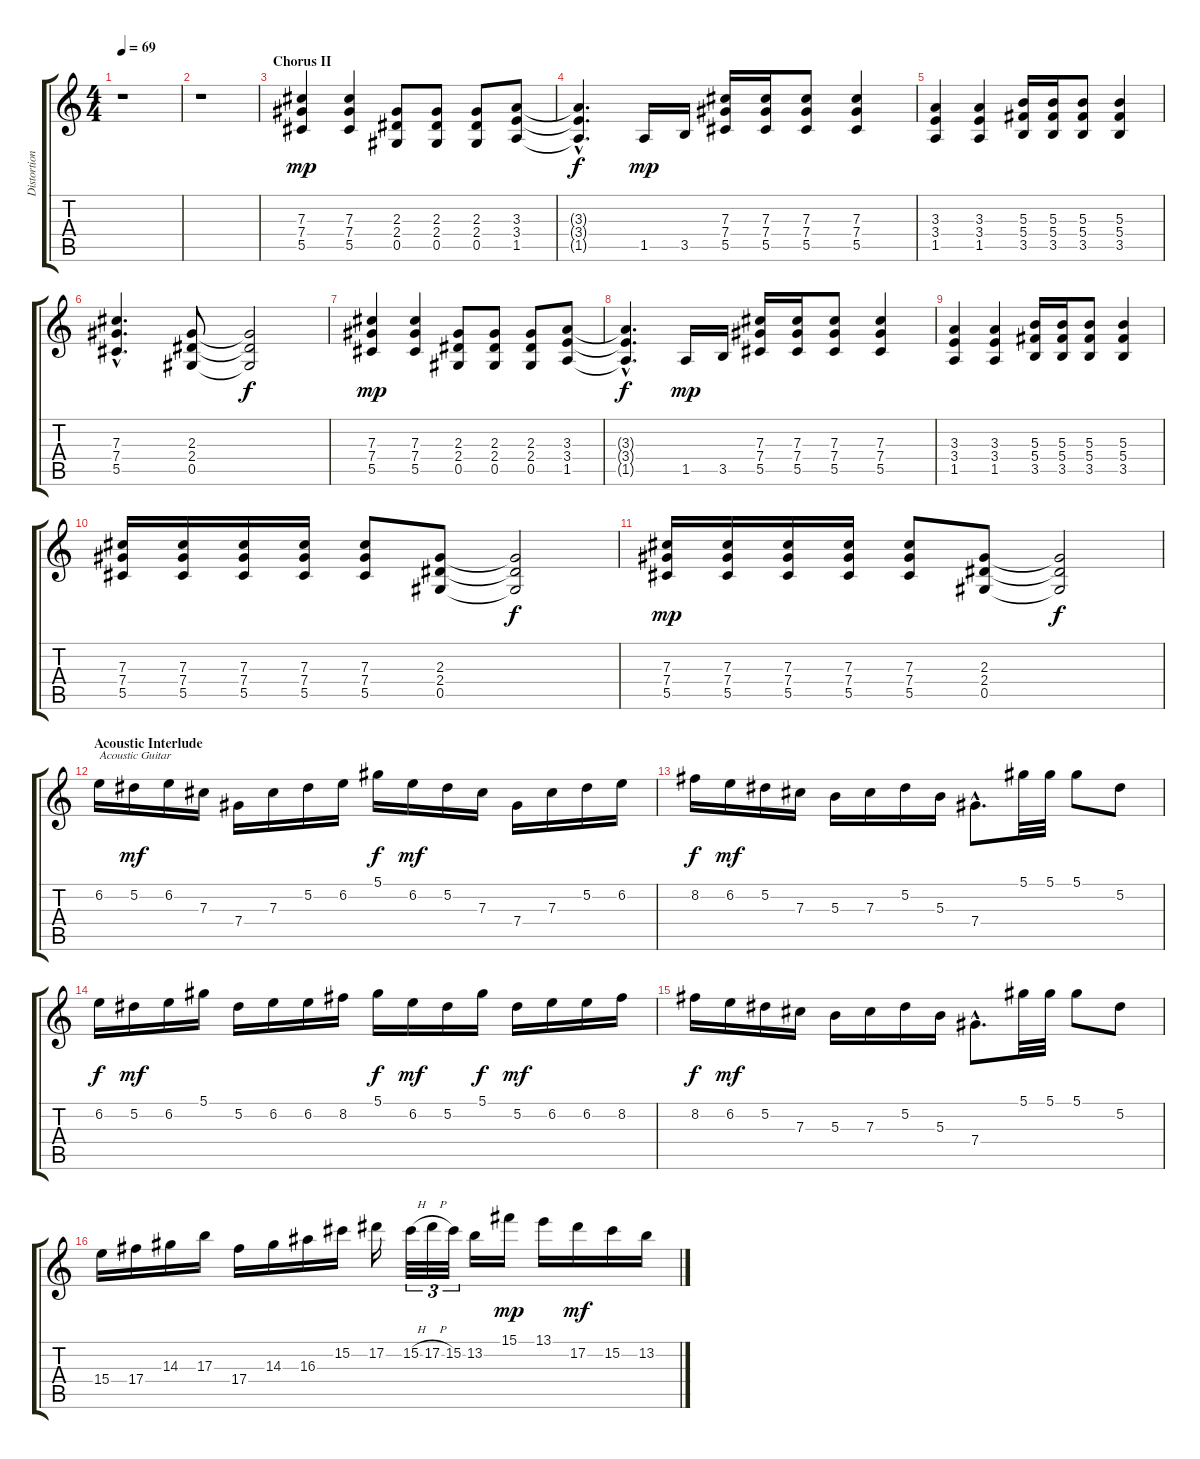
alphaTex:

\track ("Distortion Guitar" "Distortion") {instrument distortionguitar}
\staff {score tabs}
\tuning (Eb4 Bb3 Gb3 Db3 Ab2 Eb2) {hide}
\ts (4 4)
\tempo 69
\clef g2
\ks c
r.1{dy f} |
r.1 |
\section ("" "Chorus II")
(7.3 7.4 5.5).4{dy mp} (7.3 7.4 5.5).4 (2.3 2.4 0.5).8 (2.3 2.4 0.5).8 (2.3 2.4 0.5).8 (3.3 3.4 1.5).8 |
(3.3{hac t} 3.4{hac t} 1.5{hac t}).4{d dy f} 1.5.16{dy mp} 3.5.16 (7.3 7.4 5.5).16 (7.3 7.4 5.5).16 (7.3 7.4 5.5).8 (7.3 7.4 5.5).4 |
(3.3 3.4 1.5).4 (3.3 3.4 1.5).4 (5.3 5.4 3.5).16 (5.3 5.4 3.5).16 (5.3 5.4 3.5).8 (5.3 5.4 3.5).4 |
(7.3{hac} 7.4{hac} 5.5{hac}).4{d} (2.3 2.4 0.5).8 (2.3{t} 2.4{t} 0.5{t}).2{dy f} |
(7.3 7.4 5.5).4{dy mp} (7.3 7.4 5.5).4 (2.3 2.4 0.5).8 (2.3 2.4 0.5).8 (2.3 2.4 0.5).8 (3.3 3.4 1.5).8 |
(3.3{hac t} 3.4{hac t} 1.5{hac t}).4{d dy f} 1.5.16{dy mp} 3.5.16 (7.3 7.4 5.5).16 (7.3 7.4 5.5).16 (7.3 7.4 5.5).8 (7.3 7.4 5.5).4 |
(3.3 3.4 1.5).4 (3.3 3.4 1.5).4 (5.3 5.4 3.5).16 (5.3 5.4 3.5).16 (5.3 5.4 3.5).8 (5.3 5.4 3.5).4 |
(7.3 7.4 5.5).16 (7.3 7.4 5.5).16 (7.3 7.4 5.5).16 (7.3 7.4 5.5).16 (7.3 7.4 5.5).8 (2.3 2.4 0.5).8 (2.3{t} 2.4{t} 0.5{t}).2{dy f} |
(7.3 7.4 5.5).16{dy mp} (7.3 7.4 5.5).16 (7.3 7.4 5.5).16 (7.3 7.4 5.5).16 (7.3 7.4 5.5).8 (2.3 2.4 0.5).8 (2.3{t} 2.4{t} 0.5{t}).2{dy f} |
\section ("" "Acoustic Interlude")
6.2.16{txt "Acoustic Guitar" balance 12 instrument acousticguitarnylon} 5.2.16{dy mf} 6.2.16 7.3.16 7.4.16 7.3.16 5.2.16 6.2.16 5.1.16{dy f instrument acousticguitarnylon} 6.2.16{dy mf} 5.2.16 7.3.16 7.4.16 7.3.16 5.2.16 6.2.16 |
8.2.16{dy f balance 12 instrument acousticguitarnylon} 6.2.16{dy mf} 5.2.16 7.3.16 5.3.16 7.3.16 5.2.16 5.3.16 7.4{hac}.8{d instrument acousticguitarnylon} 5.1.32 5.1.32 5.1.8 5.2.8 |
6.2.16{dy f balance 12 instrument acousticguitarnylon} 5.2.16{dy mf} 6.2.16 5.1.16 5.2.16 6.2.16 6.2.16 8.2.16 5.1.16{dy f instrument acousticguitarnylon} 6.2.16{dy mf} 5.2.16 5.1.16{dy f} 5.2.16{dy mf} 6.2.16 6.2.16 8.2.16 |
8.2.16{dy f balance 12 instrument acousticguitarnylon} 6.2.16{dy mf} 5.2.16 7.3.16 5.3.16 7.3.16 5.2.16 5.3.16 7.4{hac}.8{d instrument acousticguitarnylon} 5.1.32 5.1.32 5.1.8 5.2.8 |
15.4.16{balance 12 instrument acousticguitarnylon} 17.4.16 14.3.16 17.3.16 17.4.16 14.3.16 16.3.16 15.2.16 17.2.16{instrument acousticguitarnylon} 15.2{h}.32{tu (3 2)} 17.2{h}.32{tu (3 2)} 15.2.32{tu (3 2)} 13.2.16 15.1.16{dy mp} 13.1.16 17.2.16{dy mf} 15.2.16 13.2.16
